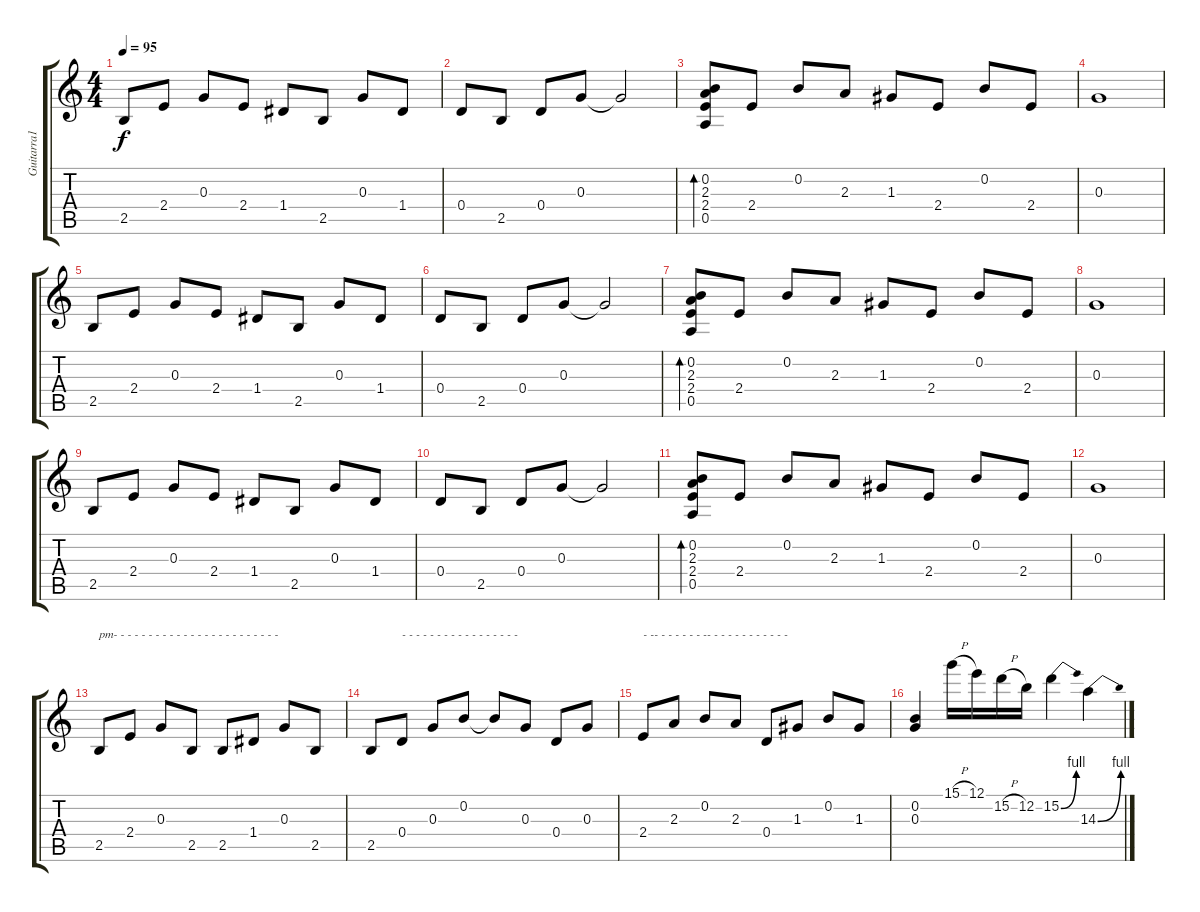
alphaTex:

\track ("Guitarra1 (Robe)" "Guitarra1 ") {instrument distortionguitar}
\staff {score tabs}
\tuning (E4 B3 G3 D3 A2 E2) {hide}
\ts (4 4)
\tempo 95
\clef g2
\ks c
2.5.8{dy f instrument distortionguitar} 2.4.8 0.3.8 2.4.8 1.4.8 2.5.8 0.3.8 1.4.8 |
0.4.8 2.5.8 0.4.8 0.3.8 0.3{t}.2 |
(0.2 2.3 2.4 0.5).8{bd 480} 2.4.8 0.2.8 2.3.8 1.3.8 2.4.8 0.2.8 2.4.8 |
0.3.1 |
2.5.8 2.4.8 0.3.8 2.4.8 1.4.8 2.5.8 0.3.8 1.4.8 |
0.4.8 2.5.8 0.4.8 0.3.8 0.3{t}.2 |
(0.2 2.3 2.4 0.5).8{bd 480} 2.4.8 0.2.8 2.3.8 1.3.8 2.4.8 0.2.8 2.4.8 |
0.3.1 |
2.5.8 2.4.8 0.3.8 2.4.8 1.4.8 2.5.8 0.3.8 1.4.8 |
0.4.8 2.5.8 0.4.8 0.3.8 0.3{t}.2 |
(0.2 2.3 2.4 0.5).8{bd 480} 2.4.8 0.2.8 2.3.8 1.3.8 2.4.8 0.2.8 2.4.8 |
0.3.1 |
2.5.8{txt "pm- - - - - - - - - - - - - - - - - - - - - - - - "} 2.4.8 0.3.8 2.5.8 2.5.8 1.4.8 0.3.8 2.5.8 |
2.5.8 0.4.8{txt "- - - - - - - - - - - - - - - - - "} 0.3.8 0.2.8 0.2{t}.8 0.3.8 0.4.8 0.3.8 |
2.4.8{txt "- -- - - - - - - -- - - - - - - - - - - -"} 2.3.8 0.2.8 2.3.8 0.4.8 1.3.8 0.2.8 1.3.8 |
(0.2 0.3).4 15.1{h}.16 12.1.16 15.2{h}.16 12.2.16 15.2{be (bend 0 0 60 4)}.4 14.3{be (bend 0 0 60 4)}.4
